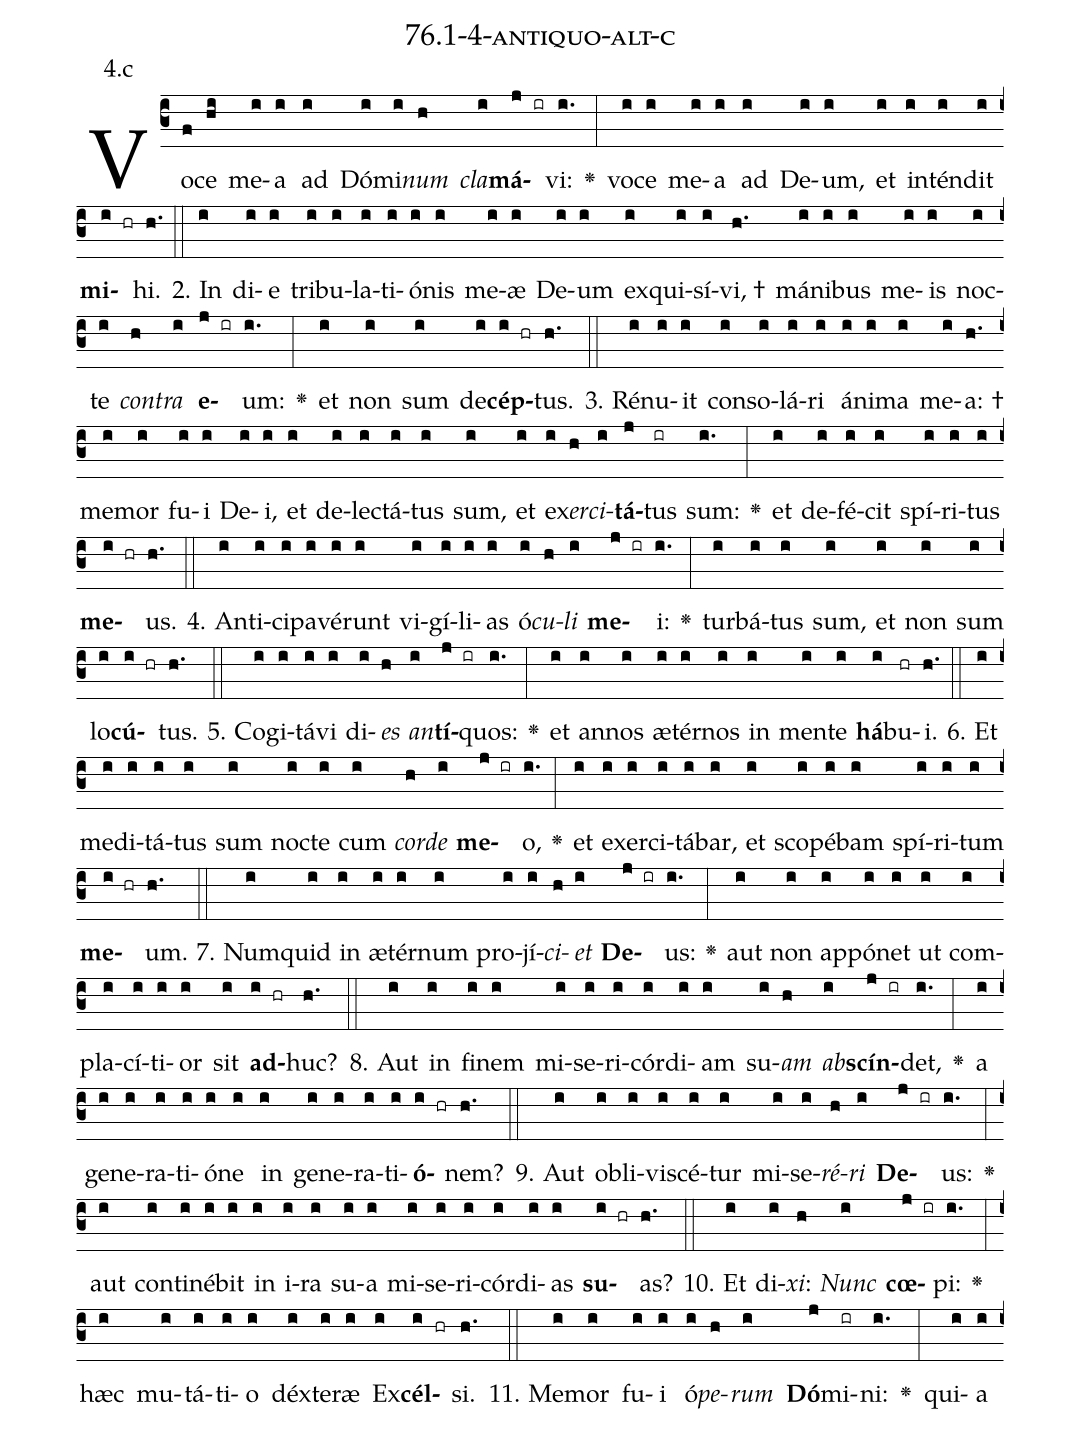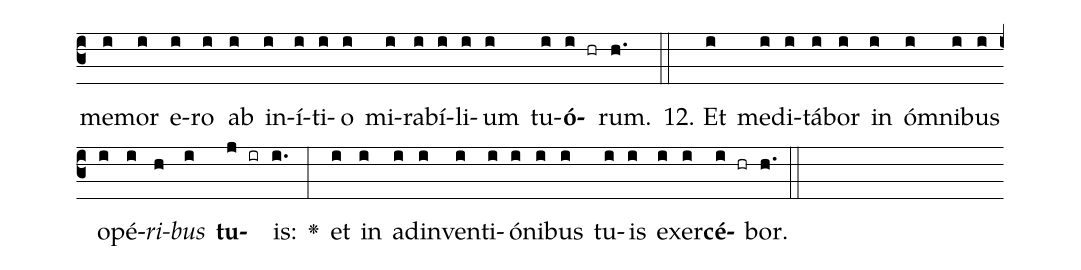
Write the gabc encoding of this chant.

name: 76.1-4-antiquo-alt-c;
annotation: 4.c;
%%
(c3)Vo(f)ce(hi) me(i)a(i) ad(i) Dó(i)mi(i)<i>num</i>(h) <i>cla</i>(i)<b>má</b>(j ir)vi:(i.) <v>\greheightstar</v>(:) vo(i)ce(i) me(i)a(i) ad(i) De(i)um,(i) et(i) in(i)tén(i)dit(i) <b>mi</b>(i hr)hi.(h.) (::)
2. In(i) di(i)e(i) tri(i)bu(i)la(i)ti(i)ó(i)nis(i) me(i)æ(i) De(i)um(i) ex(i)qui(i)sí(i)vi, †(h.) má(i)ni(i)bus(i) me(i)is(i) noc(i)te(i) <i>con</i>(h)<i>tra</i>(i) <b>e</b>(j ir)um:(i.) <v>\greheightstar</v>(:) et(i) non(i) sum(i) de(i)<b>cép</b>(i hr)tus.(h.) (::)
3. Ré(i)nu(i)it(i) con(i)so(i)lá(i)ri(i) á(i)ni(i)ma(i) me(i)a: †(h.) me(i)mor(i) fu(i)i(i) De(i)i,(i) et(i) de(i)lec(i)tá(i)tus(i) sum,(i) et(i) ex(i)<i>er</i>(h)<i>ci</i>(i)<b>tá</b>(j)tus(ir) sum:(i.) <v>\greheightstar</v>(:) et(i) de(i)fé(i)cit(i) spí(i)ri(i)tus(i) <b>me</b>(i hr)us.(h.) (::)
4. An(i)ti(i)ci(i)pa(i)vé(i)runt(i) vi(i)gí(i)li(i)as(i) ó(i)<i>cu</i>(h)<i>li</i>(i) <b>me</b>(j ir)i:(i.) <v>\greheightstar</v>(:) tur(i)bá(i)tus(i) sum,(i) et(i) non(i) sum(i) lo(i)<b>cú</b>(i hr)tus.(h.) (::)
5. Co(i)gi(i)tá(i)vi(i) di(i)<i>es</i>(h) <i>an</i>(i)<b>tí</b>(j ir)quos:(i.) <v>\greheightstar</v>(:) et(i) an(i)nos(i) æ(i)tér(i)nos(i) in(i) men(i)te(i) <b>há</b>(i)bu(hr)i.(h.) (::)
6. Et(i) me(i)di(i)tá(i)tus(i) sum(i) noc(i)te(i) cum(i) <i>cor</i>(h)<i>de</i>(i) <b>me</b>(j ir)o,(i.) <v>\greheightstar</v>(:) et(i) ex(i)er(i)ci(i)tá(i)bar,(i) et(i) sco(i)pé(i)bam(i) spí(i)ri(i)tum(i) <b>me</b>(i hr)um.(h.) (::)
7. Num(i)quid(i) in(i) æ(i)tér(i)num(i) pro(i)jí(i)<i>ci</i>(h)<i>et</i>(i) <b>De</b>(j ir)us:(i.) <v>\greheightstar</v>(:) aut(i) non(i) ap(i)pó(i)net(i) ut(i) com(i)pla(i)cí(i)ti(i)or(i) sit(i) <b>ad</b>(i hr)huc?(h.) (::)
8. Aut(i) in(i) fi(i)nem(i) mi(i)se(i)ri(i)cór(i)di(i)am(i) su(i)<i>am</i>(h) <i>ab</i>(i)<b>scín</b>(j ir)det,(i.) <v>\greheightstar</v>(:) a(i) ge(i)ne(i)ra(i)ti(i)ó(i)ne(i) in(i) ge(i)ne(i)ra(i)ti(i)<b>ó</b>(i hr)nem?(h.) (::)
9. Aut(i) ob(i)li(i)vi(i)scé(i)tur(i) mi(i)se(i)<i>ré</i>(h)<i>ri</i>(i) <b>De</b>(j ir)us:(i.) <v>\greheightstar</v>(:) aut(i) con(i)ti(i)né(i)bit(i) in(i) i(i)ra(i) su(i)a(i) mi(i)se(i)ri(i)cór(i)di(i)as(i) <b>su</b>(i hr)as?(h.) (::)
10. Et(i) di(i)<i>xi</i>:(h) <i>Nunc</i>(i) <b>cœ</b>(j ir)pi:(i.) <v>\greheightstar</v>(:) hæc(i) mu(i)tá(i)ti(i)o(i) déx(i)te(i)ræ(i) Ex(i)<b>cél</b>(i hr)si.(h.) (::)
11. Me(i)mor(i) fu(i)i(i) ó(i)<i>pe</i>(h)<i>rum</i>(i) <b>Dó</b>(j)mi(ir)ni:(i.) <v>\greheightstar</v>(:) qui(i)a(i) me(i)mor(i) e(i)ro(i) ab(i) in(i)í(i)ti(i)o(i) mi(i)ra(i)bí(i)li(i)um(i) tu(i)<b>ó</b>(i hr)rum.(h.) (::)
12. Et(i) me(i)di(i)tá(i)bor(i) in(i) óm(i)ni(i)bus(i) o(i)pé(i)<i>ri</i>(h)<i>bus</i>(i) <b>tu</b>(j ir)is:(i.) <v>\greheightstar</v>(:) et(i) in(i) ad(i)in(i)ven(i)ti(i)ó(i)ni(i)bus(i) tu(i)is(i) ex(i)er(i)<b>cé</b>(i hr)bor.(h.) (::)
